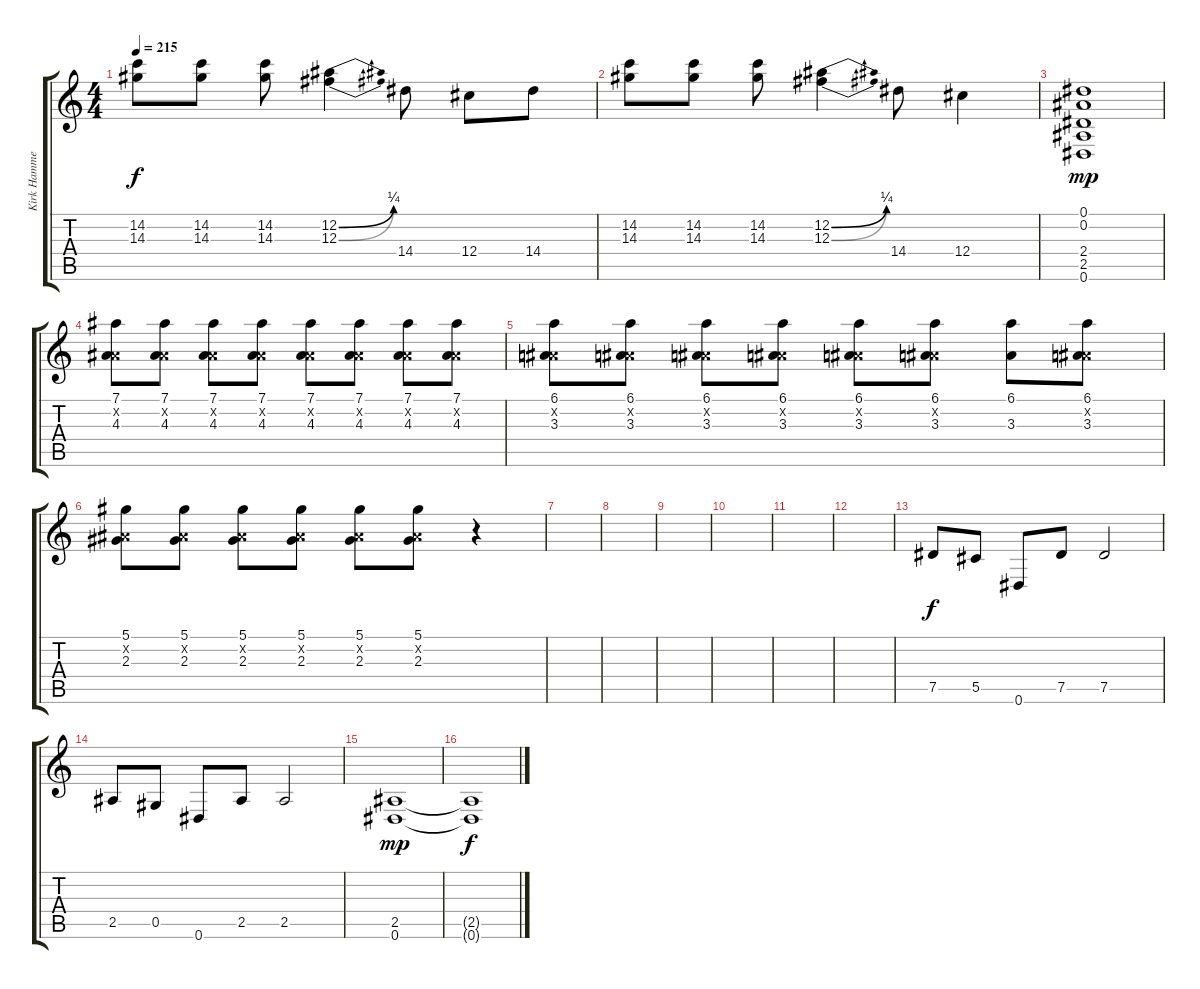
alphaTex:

\track ("Kirk Hammet Solo" "Kirk Hamme") {instrument distortionguitar}
\staff {score tabs}
\tuning (Eb4 Bb3 Gb3 Db3 Ab2 Eb2) {hide}
\ts (4 4)
\tempo 215
\clef g2
\ks c
(14.2 14.3).8{dy f} (14.2 14.3).8 (14.2 14.3).8 (12.2{be (bend 0 0 60 1)} 12.3{be (bend 0 0 60 1)}).4 14.4.8 12.4.8 14.4.8 |
(14.2 14.3).8 (14.2 14.3).8 (14.2 14.3).8 (12.2{be (bend 0 0 60 1)} 12.3{be (bend 0 0 60 1)}).4 14.4.8 12.4.4 |
(0.1 0.2 2.4 2.5 0.6).1{dy mp} |
(7.1 0.2{x} 4.3).8 (7.1 0.2{x} 4.3).8 (7.1 0.2{x} 4.3).8 (7.1 0.2{x} 4.3).8 (7.1 0.2{x} 4.3).8 (7.1 0.2{x} 4.3).8 (7.1 0.2{x} 4.3).8 (7.1 0.2{x} 4.3).8 |
(6.1 0.2{x} 3.3).8 (6.1 0.2{x} 3.3).8 (6.1 0.2{x} 3.3).8 (6.1 0.2{x} 3.3).8 (6.1 0.2{x} 3.3).8 (6.1 0.2{x} 3.3).8 (6.1 3.3).8 (6.1 0.2{x} 3.3).8 |
(5.1 0.2{x} 2.3).8 (5.1 0.2{x} 2.3).8 (5.1 0.2{x} 2.3).8 (5.1 0.2{x} 2.3).8 (5.1 0.2{x} 2.3).8 (5.1 0.2{x} 2.3).8 r.4 |
|
|
|
|
|
|
7.5.8{dy f} 5.5.8 0.6.8 7.5.8 7.5.2 |
2.5.8 0.5.8 0.6.8 2.5.8 2.5.2 |
(2.5 0.6).1{dy mp} |
(2.5{t} 0.6{t}).1{dy f}
